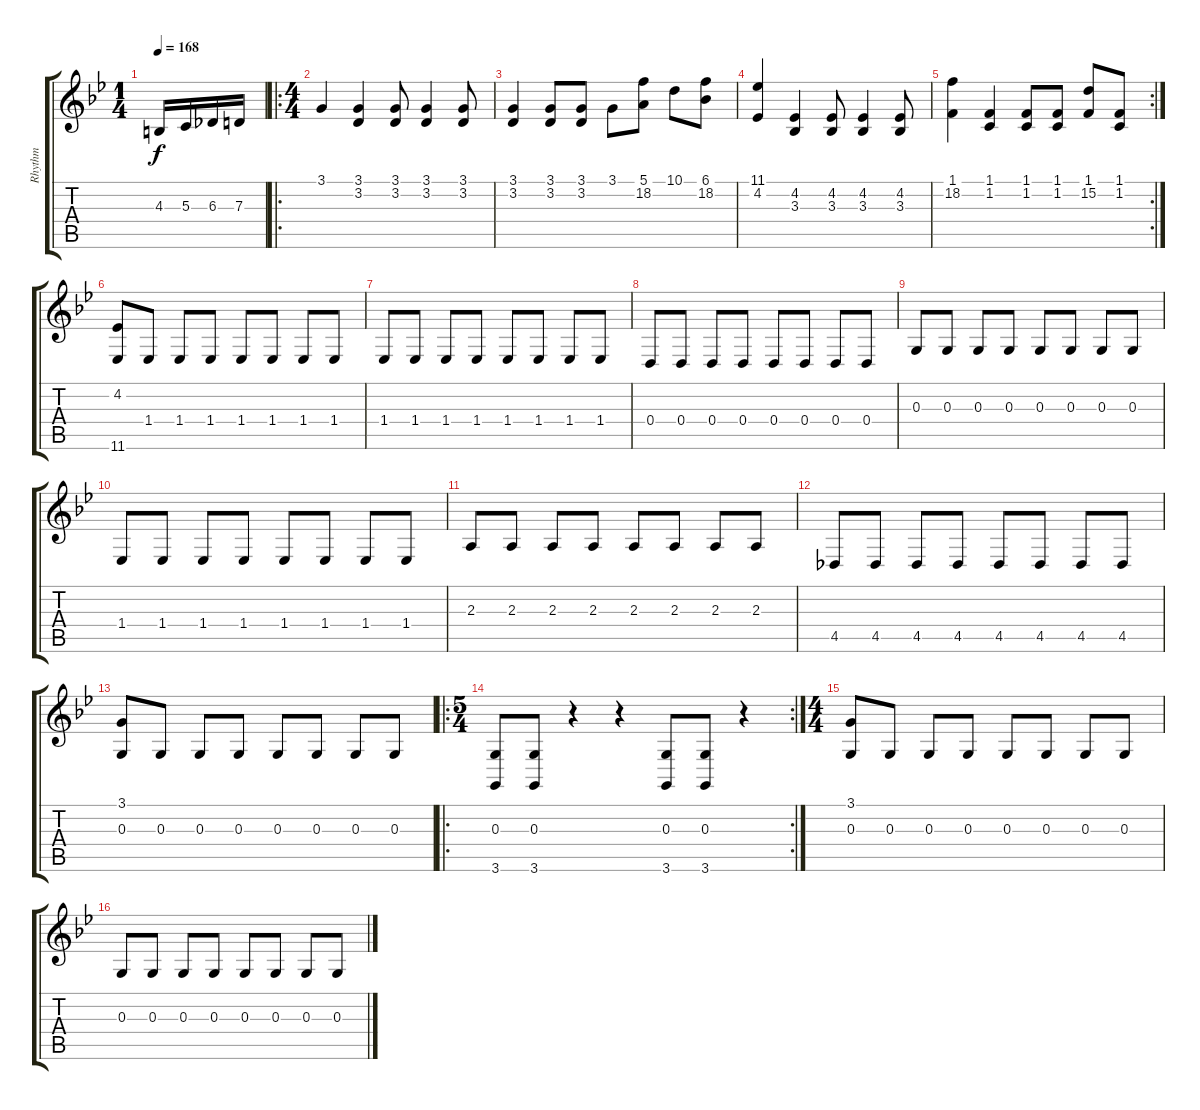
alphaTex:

\track ("Rhythm" "Rhythm") {instrument electricgrandpiano}
\staff {score tabs}
\tuning (E4 B3 G3 D3 A2 E2) {hide}
\ts (1 4)
\tempo 168
\clef g2
\ks bb
4.3.16{dy f} 5.3.16 6.3.16 7.3.16 |
\ro
\ts (4 4)
3.1.4 (3.1 3.2).4 (3.1 3.2).8 (3.1 3.2).4 (3.1 3.2).8 |
(3.1 3.2).4 (3.1 3.2).8 (3.1 3.2).8 3.1.8 (5.1 18.2).8 10.1.8 (6.1 18.2).8 |
(11.1 4.2).4 (4.2 3.3).4 (4.2 3.3).8 (4.2 3.3).4 (4.2 3.3).8 |
\rc 2
(1.1 18.2).4 (1.1 1.2).4 (1.1 1.2).8 (1.1 1.2).8 (1.1 15.2).8 (1.1 1.2).8 |
(4.2 11.6).8 1.4.8 1.4.8 1.4.8 1.4.8 1.4.8 1.4.8 1.4.8 |
1.4.8 1.4.8 1.4.8 1.4.8 1.4.8 1.4.8 1.4.8 1.4.8 |
0.4.8 0.4.8 0.4.8 0.4.8 0.4.8 0.4.8 0.4.8 0.4.8 |
0.3.8 0.3.8 0.3.8 0.3.8 0.3.8 0.3.8 0.3.8 0.3.8 |
1.4.8 1.4.8 1.4.8 1.4.8 1.4.8 1.4.8 1.4.8 1.4.8 |
2.3.8 2.3.8 2.3.8 2.3.8 2.3.8 2.3.8 2.3.8 2.3.8 |
4.5.8 4.5.8 4.5.8 4.5.8 4.5.8 4.5.8 4.5.8 4.5.8 |
(3.1 0.3).8 0.3.8 0.3.8 0.3.8 0.3.8 0.3.8 0.3.8 0.3.8 |
\ro
\rc 2
\ts (5 4)
(0.3 3.6).8 (0.3 3.6).8 r.4 r.4 (0.3 3.6).8 (0.3 3.6).8 r.4 |
\ts (4 4)
(3.1 0.3).8 0.3.8 0.3.8 0.3.8 0.3.8 0.3.8 0.3.8 0.3.8 |
0.3.8 0.3.8 0.3.8 0.3.8 0.3.8 0.3.8 0.3.8 0.3.8
